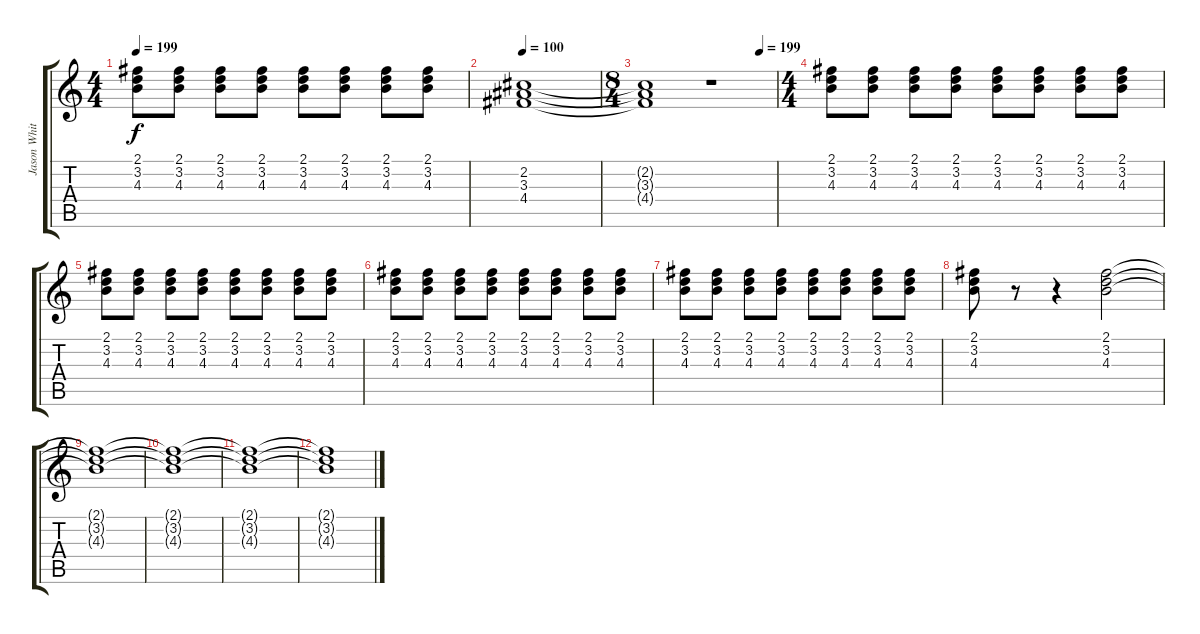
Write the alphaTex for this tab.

\track ("Jason White - Guitar" "Jason Whit") {instrument acousticguitarsteel}
\staff {score tabs}
\tuning (E4 B3 G3 D3 A2 E2) {hide}
\ts (4 4)
\tempo 199
\clef g2
\ks c
(2.1 3.2 4.3).8{dy f} (2.1 3.2 4.3).8 (2.1 3.2 4.3).8 (2.1 3.2 4.3).8 (2.1 3.2 4.3).8 (2.1 3.2 4.3).8 (2.1 3.2 4.3).8 (2.1 3.2 4.3).8 |
\tempo 100
(2.2 3.3 4.4).1{volume 0} |
\ts (8 4)
\tempo (199 0.875)
(2.2{t} 3.3{t} 4.4{t}).1 r.1 |
\ts (4 4)
(2.1 3.2 4.3).8{volume 8} (2.1 3.2 4.3).8 (2.1 3.2 4.3).8 (2.1 3.2 4.3).8 (2.1 3.2 4.3).8 (2.1 3.2 4.3).8 (2.1 3.2 4.3).8 (2.1 3.2 4.3).8 |
(2.1 3.2 4.3).8 (2.1 3.2 4.3).8 (2.1 3.2 4.3).8 (2.1 3.2 4.3).8 (2.1 3.2 4.3).8 (2.1 3.2 4.3).8 (2.1 3.2 4.3).8 (2.1 3.2 4.3).8 |
(2.1 3.2 4.3).8 (2.1 3.2 4.3).8 (2.1 3.2 4.3).8 (2.1 3.2 4.3).8 (2.1 3.2 4.3).8 (2.1 3.2 4.3).8 (2.1 3.2 4.3).8 (2.1 3.2 4.3).8 |
(2.1 3.2 4.3).8 (2.1 3.2 4.3).8 (2.1 3.2 4.3).8 (2.1 3.2 4.3).8 (2.1 3.2 4.3).8 (2.1 3.2 4.3).8 (2.1 3.2 4.3).8 (2.1 3.2 4.3).8 |
(2.1 3.2 4.3).8 r.8 r.4 (2.1 3.2 4.3).2 |
(2.1{t} 3.2{t} 4.3{t}).1 |
(2.1{t} 3.2{t} 4.3{t}).1 |
(2.1{t} 3.2{t} 4.3{t}).1 |
(2.1{t} 3.2{t} 4.3{t}).1
